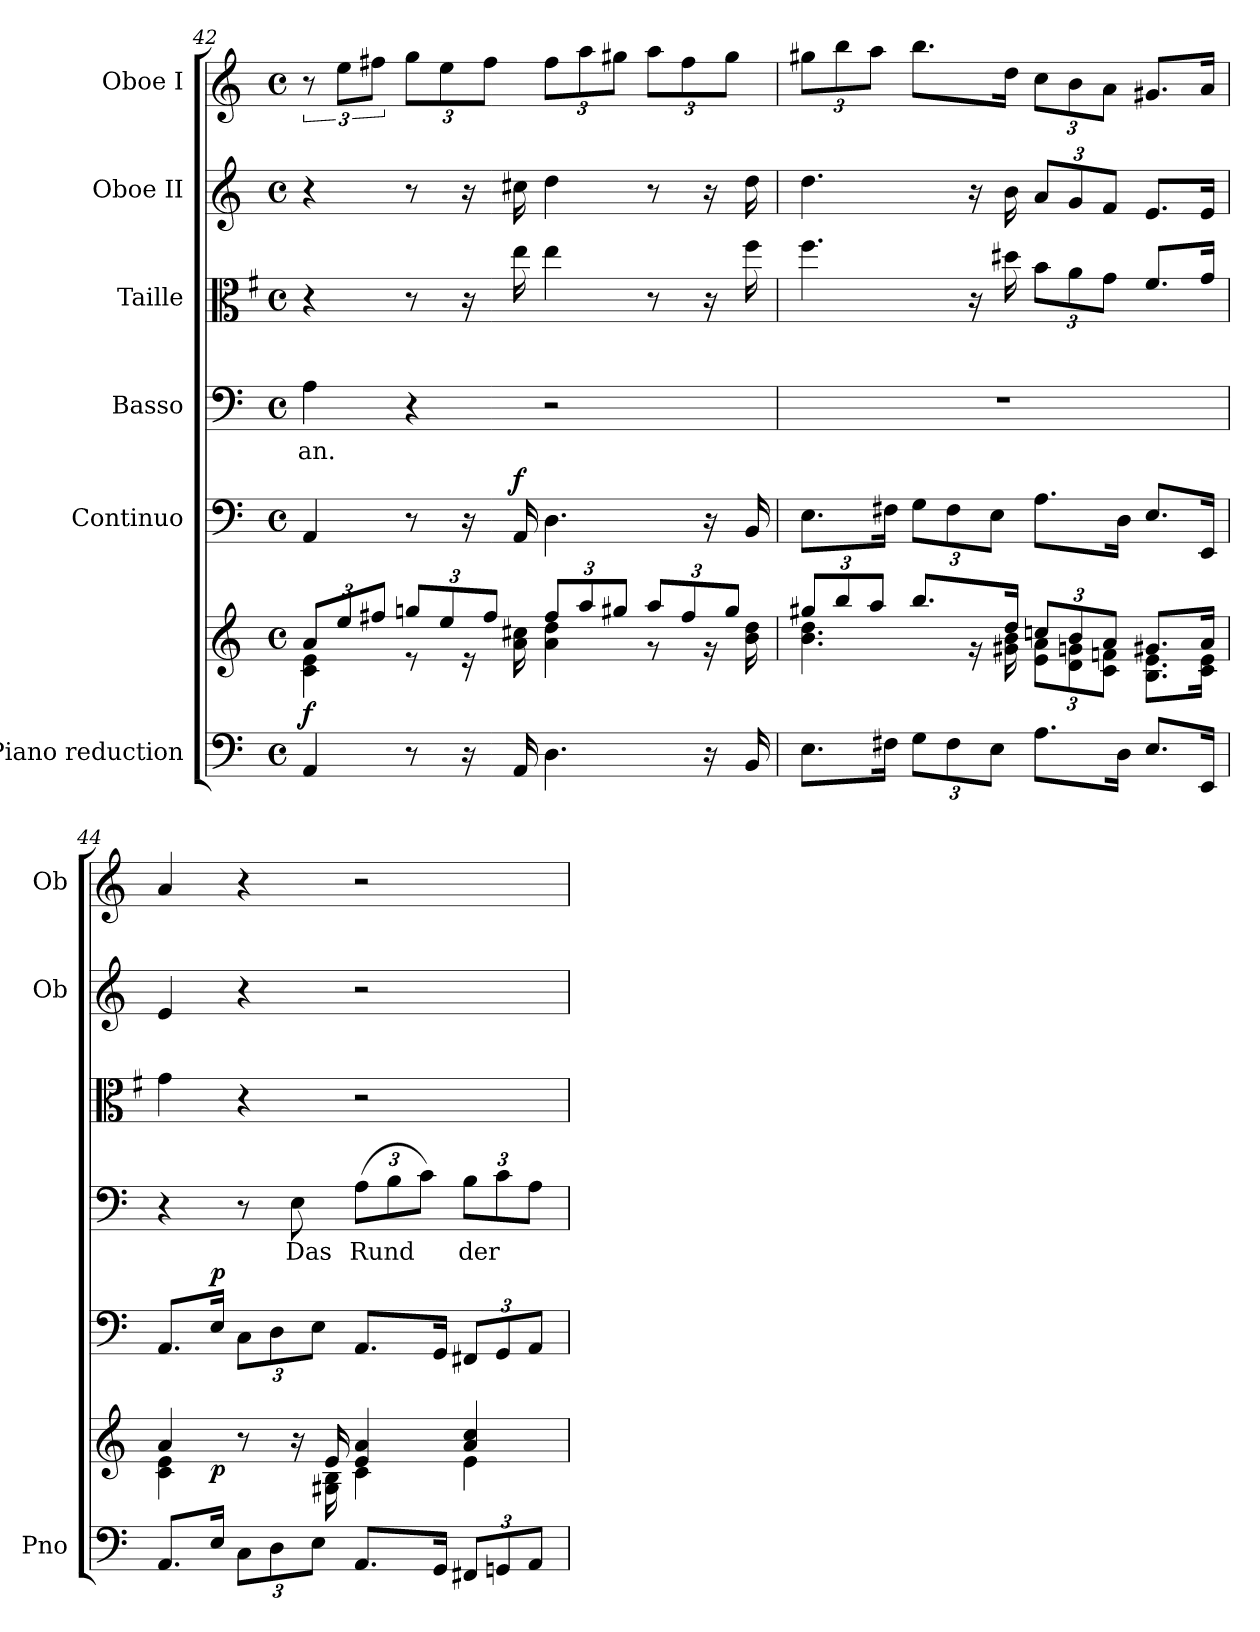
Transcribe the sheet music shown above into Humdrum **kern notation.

**kern	**kern	**dynam	**kern	**dynam	**kern	**text	**kern	**kern	**kern
*part6	*part6	*part6	*part5	*part5	*part4	*part4	*part3	*part2	*part1
*staff7	*staff6	*staff6/7	*staff5	*staff5	*staff4	*staff4	*staff3	*staff2	*staff1
*I"Piano reduction	*	*	*I"Continuo	*	*I"Basso	*	*I"Taille	*I"Oboe II	*I"Oboe I
*I'Pno	*	*	*	*	*	*	*	*I'Ob	*I'Ob
*clefF4	*clefG2	*	*clefF4	*	*clefF4	*	*clefC3	*clefG2	*clefG2
*	*	*	*	*	*	*	*ITrd4c7	*	*
*k[]	*k[]	*	*k[]	*	*k[]	*	*k[]	*k[]	*k[]
*M4/4	*M4/4	*	*M4/4	*	*M4/4	*	*M4/4	*M4/4	*M4/4
*met(c)	*met(c)	*	*met(c)	*	*met(c)	*	*met(c)	*met(c)	*met(c)
*	*Xbrackettup	*	*	*	*	*	*	*	*
=42	=42	=42	=42	=42	=42	=42	=42	=42	=42
*	*^	*	*	*	*	*	*	*	*
!	!	!	!LO:DY:b	!	!	!	!LO:LY:b	!	!	!
4AA/	12a/L	4c\ 4e\	f	4AA/	.	4A\	an.	4r	4r	12r
.	12ee/	.	.	.	.	.	.	.	.	12ee\L
.	12ff#X/J	.	.	.	.	.	.	.	.	12ff#X\J
*	*	*	*	*	*	*	*	*	*	*Xbrackettup
8r	12ggn/L	8r	.	8r	.	4r	.	8r	8r	12gg\L
.	12ee/	.	.	.	.	.	.	.	.	12ee\
16r	.	16r	.	16r	.	.	.	16r	16r	.
.	12ff#/J	.	.	.	.	.	.	.	.	12ff#\J
!	!	!	!	!	!LO:DY:a	!	!	!	!	!
16AA/	.	16a\ 16cc#X\	.	16AA/	f	.	.	16a\	16cc#X\	.
4.D\	12ff#/L	4a\ 4dd\	.	4.D\	.	2r	.	4a\	4dd\	12ff#\L
.	12aa/	.	.	.	.	.	.	.	.	12aa\
.	12gg#X/J	.	.	.	.	.	.	.	.	12gg#X\J
.	12aa/L	8r	.	.	.	.	.	8r	8r	12aa\L
.	12ff#/	.	.	.	.	.	.	.	.	12ff#\
16r	.	16r	.	16r	.	.	.	16r	16r	.
.	12gg#/J	.	.	.	.	.	.	.	.	12gg#\J
16BB/	.	16b\ 16dd\	.	16BB/	.	.	.	16b\	16dd\	.
=43	=43	=43	=43	=43	=43	=43	=43	=43	=43	=43
8.E\L	12gg#X/L	4.b\ 4.dd\	.	8.E\L	.	1r	.	4.b\	4.dd\	12gg#X\L
.	12bb/	.	.	.	.	.	.	.	.	12bb\
.	12aa/J	.	.	.	.	.	.	.	.	12aa\J
16F#X\Jk	.	.	.	16F#X\Jk	.	.	.	.	.	.
*Xbrackettup	*	*	*	*Xbrackettup	*	*	*	*	*	*
12G\L	8.bb/L	.	.	12G\L	.	.	.	.	.	8.bb\L
12F#\	.	.	.	12F#\	.	.	.	.	.	.
.	.	16r	.	.	.	.	.	16r	16r	.
12E\J	.	.	.	12E\J	.	.	.	.	.	.
.	16dd/Jk	16g#X\ 16b\	.	.	.	.	.	16g#X\	16b\	16dd\Jk
*	*	*	*	*	*	*	*	*Xbrackettup	*Xbrackettup	*
8.A\L	12ccn/L	12e\ 12a\L	.	8.A\L	.	.	.	12e\L	12a/L	12cc\L
.	12b/	12d\ 12gn\	.	.	.	.	.	12d\	12g/	12b\
.	12a/J	12c\ 12fn\J	.	.	.	.	.	12c\J	12f/J	12a\J
16D\Jk	.	.	.	16D\Jk	.	.	.	.	.	.
8.E/L	8.g#X/L	8.B\ 8.e\L	.	8.E/L	.	.	.	8.B/L	8.e/L	8.g#X/L
16EE/Jk	16a/Jk	16c\ 16e\Jk	.	16EE/Jk	.	.	.	16c/Jk	16e/Jk	16a/Jk
!!LO:PB:g=z
=44	=44	=44	=44	=44	=44	=44	=44	=44	=44	=44
*	*	*^	*	*	*	*	*	*	*	*
8.AA/L	4a/	4c\ 4e\	8.ryy	.	8.AA/L	.	4r	.	4c\	4e/	4a/
!	!	!	!	!LO:DY:b	!	!LO:DY:a	!	!	!	!	!
16E/Jk	.	.	2ryy	p	16E/Jk	p	.	.	.	.	.
12C\L	8r	8ryy	.	.	12C\L	.	8r	.	4r	4r	4r
12D\	.	.	.	.	12D\	.	.	.	.	.	.
!	!	!	!	!	!	!	!	!LO:LY:b	!	!	!
.	16r	16ryy	.	.	.	.	8E\	Das	.	.	.
12E\J	.	.	.	.	12E\J	.	.	.	.	.	.
.	16e/	16G#X\ 16B\	.	.	.	.	.	.	.	.	.
*	*	*	*	*	*	*	*Xbrackettup	*	*	*	*
!	!	!	!	!	!	!	!	!LO:LY:b	!	!	!
8.AA/L	4e/ 4a/	4c\	.	.	8.AA/L	.	(>12A\L	Rund	2r	2r	2r
.	.	.	.	.	.	.	12B\	.	.	.	.
.	.	.	.	.	.	.	12c\J)	.	.	.	.
16GG/Jk	.	.	4ryy	.	16GG/Jk	.	.	.	.	.	.
!	!	!	!	!	!	!	!	!LO:LY:b	!	!	!
12FF#X/L	4a/ 4cc/	4e\	.	.	12FF#X/L	.	12B\L	der	.	.	.
12GGn/	.	.	.	.	12GG/	.	12c\	.	.	.	.
12AA/J	.	.	.	.	12AA/J	.	12A\J	.	.	.	.
.	.	.	16ryy	.	.	.	.	.	.	.	.
*	*v	*v	*v	*	*	*	*	*	*	*	*
=	=	=	=	=	=	=	=	=	=
*-	*-	*-	*-	*-	*-	*-	*-	*-	*-
